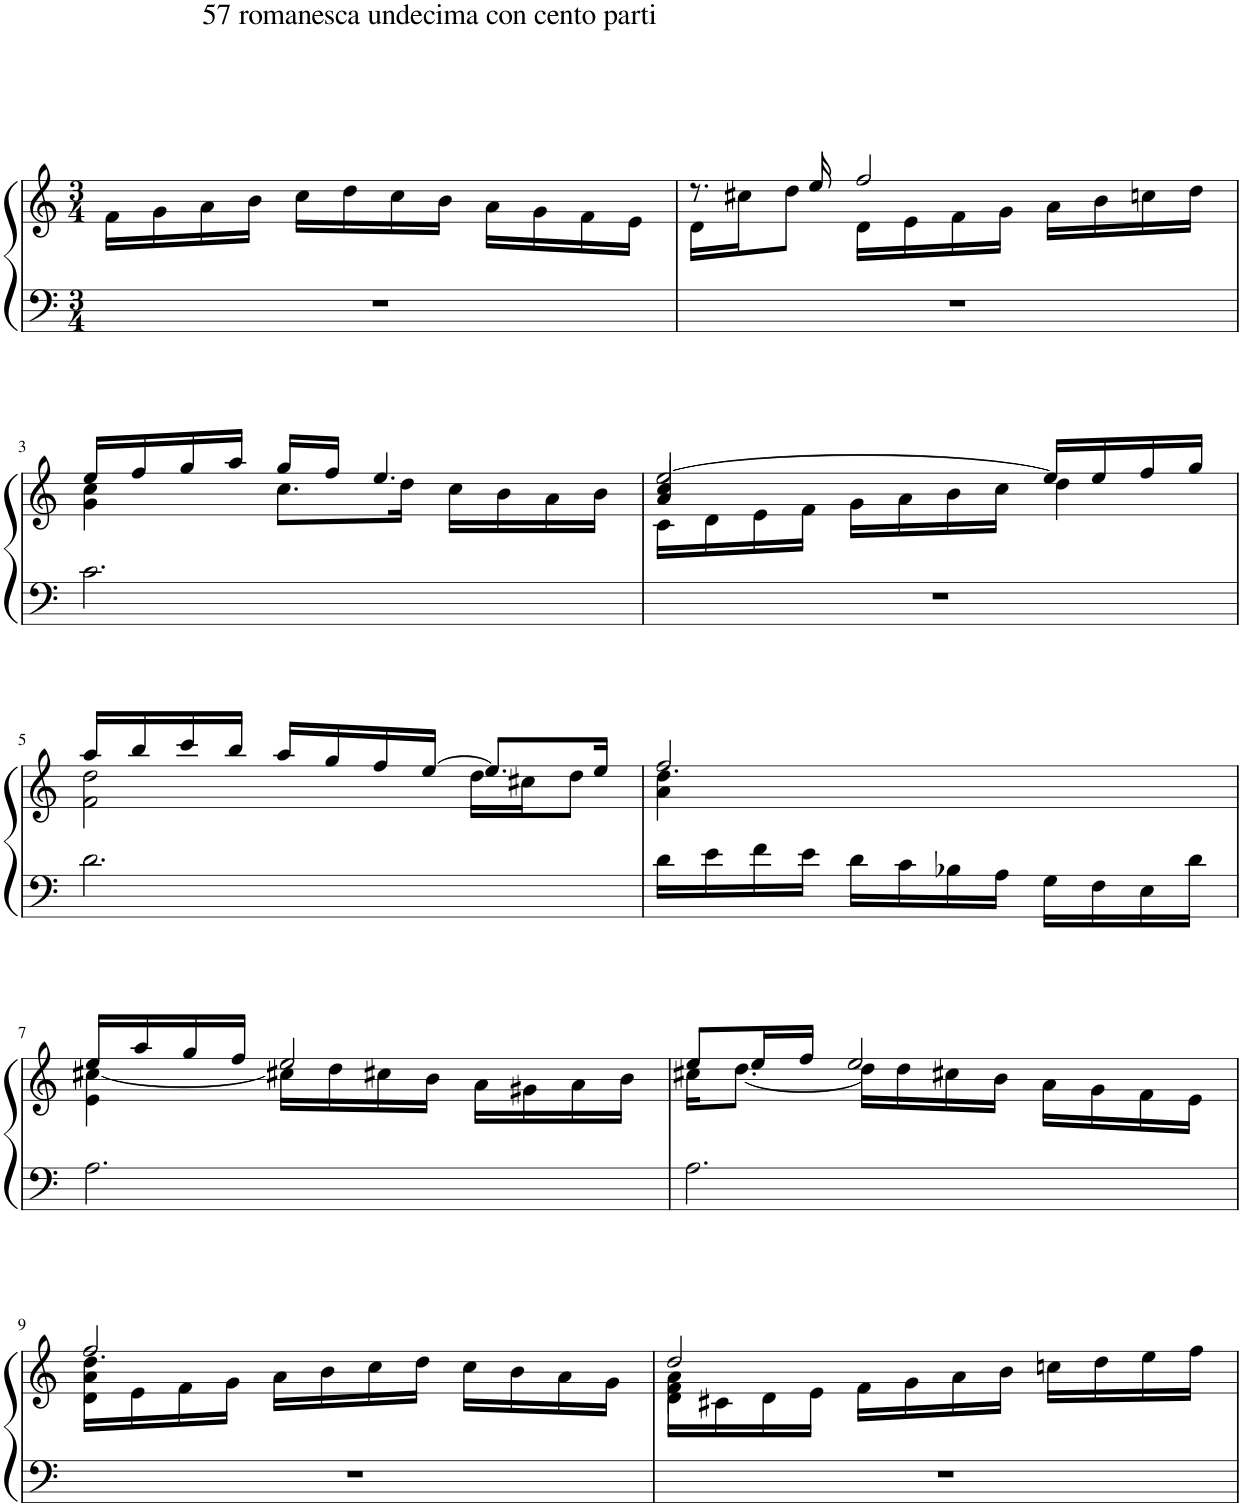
**kern	**kern
*part1	*part1
*staff2	*staff1
*I"Piano	*
*I'Pno.	*
*clefF4	*clefG2
*k[]	*k[]
*M3/4	*M3/4
=1	=1
2.r	16f\LL
.	16g\
.	16a\
.	16b\JJ
.	16cc\LL
.	16dd\
.	16cc\
.	16b\JJ
.	16a\LL
.	16g\
.	16f\
.	16e\JJ
=2	=2
*	*^
2.r	8.r	16d\LL
.	.	16cc#X\J
.	.	8dd\J
.	16ee/	.
.	2ff/	16d\LL
.	.	16e\
.	.	16f\
.	.	16g\JJ
.	.	16a\LL
.	.	16b\
.	.	16ccn\
.	.	16dd\JJ
!!LO:LB:g=z	!!
=3	=3	=3
2.c\	16ee/LL	4g\ 4cc\
.	16ff/	.
.	16gg/	.
.	16aa/JJ	.
.	16gg/LL	8.cc\L
.	16ff/JJ	.
.	4.ee/	.
.	.	16dd\Jk
.	.	16cc\LL
.	.	16b\
.	.	16a\
.	.	16b\JJ
=4	=4	=4
*	*	*^
2.r	[2ee/	16c\LL	4a/ 4cc/
.	.	16d\	.
.	.	16e\	.
.	.	16f\JJ	.
.	.	16g\LL	2ryy
.	.	16a\	.
.	.	16b\	.
.	.	16cc\JJ	.
.	16ee/LL]	4dd\	.
.	16ee/	.	.
.	16ff/	.	.
.	16gg/JJ	.	.
*	*	*v	*v
!!LO:LB:g=z
=5	=5	=5
2.d\	16aa/LL	2f\ 2dd\
.	16bb/	.
.	16ccc/	.
.	16bb/JJ	.
.	16aa/LL	.
.	16gg/	.
.	16ff/	.
.	[16ee/JJ	.
.	8.ee/L]	16dd\LL
.	.	16cc#X\J
.	.	8dd\J
.	16ee/Jk	.
=6	=6	=6
16d\LL	2.ff/	4a\ 4dd\
16e\	.	.
16f\	.	.
16e\JJ	.	.
16d\LL	.	2ryy
16c\	.	.
16B-X\	.	.
16A\JJ	.	.
16G\LL	.	.
16F\	.	.
16E\	.	.
16d\JJ	.	.
!!LO:LB:g=z	!!
=7	=7	=7
2.A\	16ee/LL	4e\ [4cc#X\
.	16aa/	.
.	16gg/	.
.	16ff/JJ	.
.	2ee/	16cc#X\LL]
.	.	16dd\
.	.	16cc#X\
.	.	16b\JJ
.	.	16a\LL
.	.	16g#X\
.	.	16a\
.	.	16b\JJ
=8	=8	=8
2.A\	8ee/L	16cc#X\KL
.	.	[8.dd\J
.	16ee/L	.
.	16ff/JJ	.
.	2ee/	16dd\LL]
.	.	16dd\
.	.	16cc#X\
.	.	16b\JJ
.	.	16a\LL
.	.	16g\
.	.	16f\
.	.	16e\JJ
!!LO:LB:g=z
=9	=9	=9
*	*	*^
2.r	2.ff/	16d\LL	4a\ 4dd\
.	.	16e\	.
.	.	16f\	.
.	.	16g\JJ	.
.	.	16a\LL	2ryy
.	.	16b\	.
.	.	16cc\	.
.	.	16dd\JJ	.
.	.	16cc\LL	.
.	.	16b\	.
.	.	16a\	.
.	.	16g\JJ	.
=10	=10	=10	=10
2.r	2dd/	16d\LL	4f\ 4a\
.	.	16c#X\	.
.	.	16d\	.
.	.	16e\JJ	.
.	.	16f\LL	2ryy
.	.	16g\	.
.	.	16a\	.
.	.	16b\JJ	.
.	16ccn\LL	4ryy	.
.	16dd\	.	.
.	16ee\	.	.
.	16ff\JJ	.	.
*	*v	*v	*v
=	=
*-	*-
